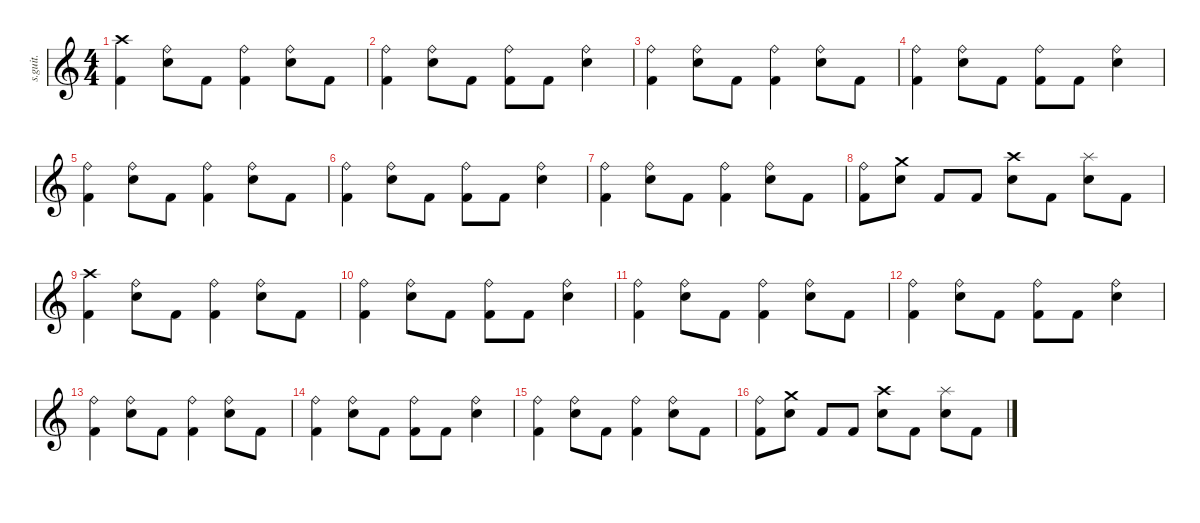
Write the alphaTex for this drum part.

\defaultSystemsLayout 4
\hideDynamics
\bracketExtendMode nobrackets
\track ("Steven Adler" "s.guit.") {instrument percussion}
\staff {score}
\articulation defaults
\ts (4 4)
\tempo (125 hide)
\clef g2
\ks c
("Crash high (hit)" "Kick (hit) 2").4{lyrics (0 "") lyrics (1 "") lyrics (2 "") lyrics (3 "") lyrics (4 "") dy f} ("Ride (bell)" "Snare (hit) 2").8{lyrics (0 "") lyrics (1 "") lyrics (2 "") lyrics (3 "") lyrics (4 "")} "Kick (hit) 2".8{lyrics (0 "") lyrics (1 "") lyrics (2 "") lyrics (3 "") lyrics (4 "")} ("Ride (bell)" "Kick (hit) 2").4{lyrics (0 "") lyrics (1 "") lyrics (2 "") lyrics (3 "") lyrics (4 "")} ("Ride (bell)" "Snare (hit) 2").8{lyrics (0 "") lyrics (1 "") lyrics (2 "") lyrics (3 "") lyrics (4 "")} "Kick (hit) 2".8{lyrics (0 "") lyrics (1 "") lyrics (2 "") lyrics (3 "") lyrics (4 "")} |
("Ride (bell)" "Kick (hit) 2").4{lyrics (0 "") lyrics (1 "") lyrics (2 "") lyrics (3 "") lyrics (4 "")} ("Ride (bell)" "Snare (hit) 2").8{lyrics (0 "") lyrics (1 "") lyrics (2 "") lyrics (3 "") lyrics (4 "")} "Kick (hit) 2".8{lyrics (0 "") lyrics (1 "") lyrics (2 "") lyrics (3 "") lyrics (4 "")} ("Ride (bell)" "Kick (hit) 2").8{lyrics (0 "") lyrics (1 "") lyrics (2 "") lyrics (3 "") lyrics (4 "")} "Kick (hit) 2".8{lyrics (0 "") lyrics (1 "") lyrics (2 "") lyrics (3 "") lyrics (4 "")} ("Ride (bell)" "Snare (hit) 2").4{lyrics (0 "") lyrics (1 "") lyrics (2 "") lyrics (3 "") lyrics (4 "")} |
("Ride (bell)" "Kick (hit) 2").4{lyrics (0 "") lyrics (1 "") lyrics (2 "") lyrics (3 "") lyrics (4 "")} ("Ride (bell)" "Snare (hit) 2").8{lyrics (0 "") lyrics (1 "") lyrics (2 "") lyrics (3 "") lyrics (4 "")} "Kick (hit) 2".8{lyrics (0 "") lyrics (1 "") lyrics (2 "") lyrics (3 "") lyrics (4 "")} ("Ride (bell)" "Kick (hit) 2").4{lyrics (0 "") lyrics (1 "") lyrics (2 "") lyrics (3 "") lyrics (4 "")} ("Ride (bell)" "Snare (hit) 2").8{lyrics (0 "") lyrics (1 "") lyrics (2 "") lyrics (3 "") lyrics (4 "")} "Kick (hit) 2".8{lyrics (0 "") lyrics (1 "") lyrics (2 "") lyrics (3 "") lyrics (4 "")} |
("Ride (bell)" "Kick (hit) 2").4{lyrics (0 "") lyrics (1 "") lyrics (2 "") lyrics (3 "") lyrics (4 "")} ("Ride (bell)" "Snare (hit) 2").8{lyrics (0 "") lyrics (1 "") lyrics (2 "") lyrics (3 "") lyrics (4 "")} "Kick (hit) 2".8{lyrics (0 "") lyrics (1 "") lyrics (2 "") lyrics (3 "") lyrics (4 "")} ("Ride (bell)" "Kick (hit) 2").8{lyrics (0 "") lyrics (1 "") lyrics (2 "") lyrics (3 "") lyrics (4 "")} "Kick (hit) 2".8{lyrics (0 "") lyrics (1 "") lyrics (2 "") lyrics (3 "") lyrics (4 "")} ("Ride (bell)" "Snare (hit) 2").4{lyrics (0 "") lyrics (1 "") lyrics (2 "") lyrics (3 "") lyrics (4 "")} |
("Ride (bell)" "Kick (hit) 2").4{lyrics (0 "") lyrics (1 "") lyrics (2 "") lyrics (3 "") lyrics (4 "")} ("Ride (bell)" "Snare (hit) 2").8{lyrics (0 "") lyrics (1 "") lyrics (2 "") lyrics (3 "") lyrics (4 "")} "Kick (hit) 2".8{lyrics (0 "") lyrics (1 "") lyrics (2 "") lyrics (3 "") lyrics (4 "")} ("Ride (bell)" "Kick (hit) 2").4{lyrics (0 "") lyrics (1 "") lyrics (2 "") lyrics (3 "") lyrics (4 "")} ("Ride (bell)" "Snare (hit) 2").8{lyrics (0 "") lyrics (1 "") lyrics (2 "") lyrics (3 "") lyrics (4 "")} "Kick (hit) 2".8{lyrics (0 "") lyrics (1 "") lyrics (2 "") lyrics (3 "") lyrics (4 "")} |
("Ride (bell)" "Kick (hit) 2").4{lyrics (0 "") lyrics (1 "") lyrics (2 "") lyrics (3 "") lyrics (4 "")} ("Ride (bell)" "Snare (hit) 2").8{lyrics (0 "") lyrics (1 "") lyrics (2 "") lyrics (3 "") lyrics (4 "")} "Kick (hit) 2".8{lyrics (0 "") lyrics (1 "") lyrics (2 "") lyrics (3 "") lyrics (4 "")} ("Ride (bell)" "Kick (hit) 2").8{lyrics (0 "") lyrics (1 "") lyrics (2 "") lyrics (3 "") lyrics (4 "")} "Kick (hit) 2".8{lyrics (0 "") lyrics (1 "") lyrics (2 "") lyrics (3 "") lyrics (4 "")} ("Ride (bell)" "Snare (hit) 2").4{lyrics (0 "") lyrics (1 "") lyrics (2 "") lyrics (3 "") lyrics (4 "")} |
("Ride (bell)" "Kick (hit) 2").4{lyrics (0 "") lyrics (1 "") lyrics (2 "") lyrics (3 "") lyrics (4 "")} ("Ride (bell)" "Snare (hit) 2").8{lyrics (0 "") lyrics (1 "") lyrics (2 "") lyrics (3 "") lyrics (4 "")} "Kick (hit) 2".8{lyrics (0 "") lyrics (1 "") lyrics (2 "") lyrics (3 "") lyrics (4 "")} ("Ride (bell)" "Kick (hit) 2").4{lyrics (0 "") lyrics (1 "") lyrics (2 "") lyrics (3 "") lyrics (4 "")} ("Ride (bell)" "Snare (hit) 2").8{lyrics (0 "") lyrics (1 "") lyrics (2 "") lyrics (3 "") lyrics (4 "")} "Kick (hit) 2".8{lyrics (0 "") lyrics (1 "") lyrics (2 "") lyrics (3 "") lyrics (4 "")} |
("Ride (bell)" "Kick (hit) 2").8{lyrics (0 "") lyrics (1 "") lyrics (2 "") lyrics (3 "") lyrics (4 "")} ("Crash medium (hit)" "Snare (hit) 2").8{lyrics (0 "") lyrics (1 "") lyrics (2 "") lyrics (3 "") lyrics (4 "")} "Kick (hit) 2".8{lyrics (0 "") lyrics (1 "") lyrics (2 "") lyrics (3 "") lyrics (4 "")} "Kick (hit) 2".8{lyrics (0 "") lyrics (1 "") lyrics (2 "") lyrics (3 "") lyrics (4 "")} ("Crash high (hit)" "Snare (hit) 2").8{lyrics (0 "") lyrics (1 "") lyrics (2 "") lyrics (3 "") lyrics (4 "")} "Kick (hit) 2".8{lyrics (0 "") lyrics (1 "") lyrics (2 "") lyrics (3 "") lyrics (4 "")} ("Splash (hit)" "Snare (hit) 2").8{lyrics (0 "") lyrics (1 "") lyrics (2 "") lyrics (3 "") lyrics (4 "")} "Kick (hit) 2".8{lyrics (0 "") lyrics (1 "") lyrics (2 "") lyrics (3 "") lyrics (4 "")} |
("Crash high (hit)" "Kick (hit) 2").4{lyrics (0 "") lyrics (1 "") lyrics (2 "") lyrics (3 "") lyrics (4 "")} ("Ride (bell)" "Snare (hit) 2").8{lyrics (0 "") lyrics (1 "") lyrics (2 "") lyrics (3 "") lyrics (4 "")} "Kick (hit) 2".8{lyrics (0 "") lyrics (1 "") lyrics (2 "") lyrics (3 "") lyrics (4 "")} ("Ride (bell)" "Kick (hit) 2").4{lyrics (0 "") lyrics (1 "") lyrics (2 "") lyrics (3 "") lyrics (4 "")} ("Ride (bell)" "Snare (hit) 2").8{lyrics (0 "") lyrics (1 "") lyrics (2 "") lyrics (3 "") lyrics (4 "")} "Kick (hit) 2".8{lyrics (0 "") lyrics (1 "") lyrics (2 "") lyrics (3 "") lyrics (4 "")} |
("Ride (bell)" "Kick (hit) 2").4{lyrics (0 "") lyrics (1 "") lyrics (2 "") lyrics (3 "") lyrics (4 "")} ("Ride (bell)" "Snare (hit) 2").8{lyrics (0 "") lyrics (1 "") lyrics (2 "") lyrics (3 "") lyrics (4 "")} "Kick (hit) 2".8{lyrics (0 "") lyrics (1 "") lyrics (2 "") lyrics (3 "") lyrics (4 "")} ("Ride (bell)" "Kick (hit) 2").8{lyrics (0 "") lyrics (1 "") lyrics (2 "") lyrics (3 "") lyrics (4 "")} "Kick (hit) 2".8{lyrics (0 "") lyrics (1 "") lyrics (2 "") lyrics (3 "") lyrics (4 "")} ("Ride (bell)" "Snare (hit) 2").4{lyrics (0 "") lyrics (1 "") lyrics (2 "") lyrics (3 "") lyrics (4 "")} |
("Ride (bell)" "Kick (hit) 2").4{lyrics (0 "") lyrics (1 "") lyrics (2 "") lyrics (3 "") lyrics (4 "")} ("Ride (bell)" "Snare (hit) 2").8{lyrics (0 "") lyrics (1 "") lyrics (2 "") lyrics (3 "") lyrics (4 "")} "Kick (hit) 2".8{lyrics (0 "") lyrics (1 "") lyrics (2 "") lyrics (3 "") lyrics (4 "")} ("Ride (bell)" "Kick (hit) 2").4{lyrics (0 "") lyrics (1 "") lyrics (2 "") lyrics (3 "") lyrics (4 "")} ("Ride (bell)" "Snare (hit) 2").8{lyrics (0 "") lyrics (1 "") lyrics (2 "") lyrics (3 "") lyrics (4 "")} "Kick (hit) 2".8{lyrics (0 "") lyrics (1 "") lyrics (2 "") lyrics (3 "") lyrics (4 "")} |
("Ride (bell)" "Kick (hit) 2").4{lyrics (0 "") lyrics (1 "") lyrics (2 "") lyrics (3 "") lyrics (4 "")} ("Ride (bell)" "Snare (hit) 2").8{lyrics (0 "") lyrics (1 "") lyrics (2 "") lyrics (3 "") lyrics (4 "")} "Kick (hit) 2".8{lyrics (0 "") lyrics (1 "") lyrics (2 "") lyrics (3 "") lyrics (4 "")} ("Ride (bell)" "Kick (hit) 2").8{lyrics (0 "") lyrics (1 "") lyrics (2 "") lyrics (3 "") lyrics (4 "")} "Kick (hit) 2".8{lyrics (0 "") lyrics (1 "") lyrics (2 "") lyrics (3 "") lyrics (4 "")} ("Ride (bell)" "Snare (hit) 2").4{lyrics (0 "") lyrics (1 "") lyrics (2 "") lyrics (3 "") lyrics (4 "")} |
("Ride (bell)" "Kick (hit) 2").4{lyrics (0 "") lyrics (1 "") lyrics (2 "") lyrics (3 "") lyrics (4 "")} ("Ride (bell)" "Snare (hit) 2").8{lyrics (0 "") lyrics (1 "") lyrics (2 "") lyrics (3 "") lyrics (4 "")} "Kick (hit) 2".8{lyrics (0 "") lyrics (1 "") lyrics (2 "") lyrics (3 "") lyrics (4 "")} ("Ride (bell)" "Kick (hit) 2").4{lyrics (0 "") lyrics (1 "") lyrics (2 "") lyrics (3 "") lyrics (4 "")} ("Ride (bell)" "Snare (hit) 2").8{lyrics (0 "") lyrics (1 "") lyrics (2 "") lyrics (3 "") lyrics (4 "")} "Kick (hit) 2".8{lyrics (0 "") lyrics (1 "") lyrics (2 "") lyrics (3 "") lyrics (4 "")} |
("Ride (bell)" "Kick (hit) 2").4{lyrics (0 "") lyrics (1 "") lyrics (2 "") lyrics (3 "") lyrics (4 "")} ("Ride (bell)" "Snare (hit) 2").8{lyrics (0 "") lyrics (1 "") lyrics (2 "") lyrics (3 "") lyrics (4 "")} "Kick (hit) 2".8{lyrics (0 "") lyrics (1 "") lyrics (2 "") lyrics (3 "") lyrics (4 "")} ("Ride (bell)" "Kick (hit) 2").8{lyrics (0 "") lyrics (1 "") lyrics (2 "") lyrics (3 "") lyrics (4 "")} "Kick (hit) 2".8{lyrics (0 "") lyrics (1 "") lyrics (2 "") lyrics (3 "") lyrics (4 "")} ("Ride (bell)" "Snare (hit) 2").4{lyrics (0 "") lyrics (1 "") lyrics (2 "") lyrics (3 "") lyrics (4 "")} |
("Ride (bell)" "Kick (hit) 2").4{lyrics (0 "") lyrics (1 "") lyrics (2 "") lyrics (3 "") lyrics (4 "")} ("Ride (bell)" "Snare (hit) 2").8{lyrics (0 "") lyrics (1 "") lyrics (2 "") lyrics (3 "") lyrics (4 "")} "Kick (hit) 2".8{lyrics (0 "") lyrics (1 "") lyrics (2 "") lyrics (3 "") lyrics (4 "")} ("Ride (bell)" "Kick (hit) 2").4{lyrics (0 "") lyrics (1 "") lyrics (2 "") lyrics (3 "") lyrics (4 "")} ("Ride (bell)" "Snare (hit) 2").8{lyrics (0 "") lyrics (1 "") lyrics (2 "") lyrics (3 "") lyrics (4 "")} "Kick (hit) 2".8{lyrics (0 "") lyrics (1 "") lyrics (2 "") lyrics (3 "") lyrics (4 "")} |
("Ride (bell)" "Kick (hit) 2").8{lyrics (0 "") lyrics (1 "") lyrics (2 "") lyrics (3 "") lyrics (4 "")} ("Crash medium (hit)" "Snare (hit) 2").8{lyrics (0 "") lyrics (1 "") lyrics (2 "") lyrics (3 "") lyrics (4 "")} "Kick (hit) 2".8{lyrics (0 "") lyrics (1 "") lyrics (2 "") lyrics (3 "") lyrics (4 "")} "Kick (hit) 2".8{lyrics (0 "") lyrics (1 "") lyrics (2 "") lyrics (3 "") lyrics (4 "")} ("Crash high (hit)" "Snare (hit) 2").8{lyrics (0 "") lyrics (1 "") lyrics (2 "") lyrics (3 "") lyrics (4 "")} "Kick (hit) 2".8{lyrics (0 "") lyrics (1 "") lyrics (2 "") lyrics (3 "") lyrics (4 "")} ("Splash (hit)" "Snare (hit) 2").8{lyrics (0 "") lyrics (1 "") lyrics (2 "") lyrics (3 "") lyrics (4 "")} "Kick (hit) 2".8{lyrics (0 "") lyrics (1 "") lyrics (2 "") lyrics (3 "") lyrics (4 "")}
